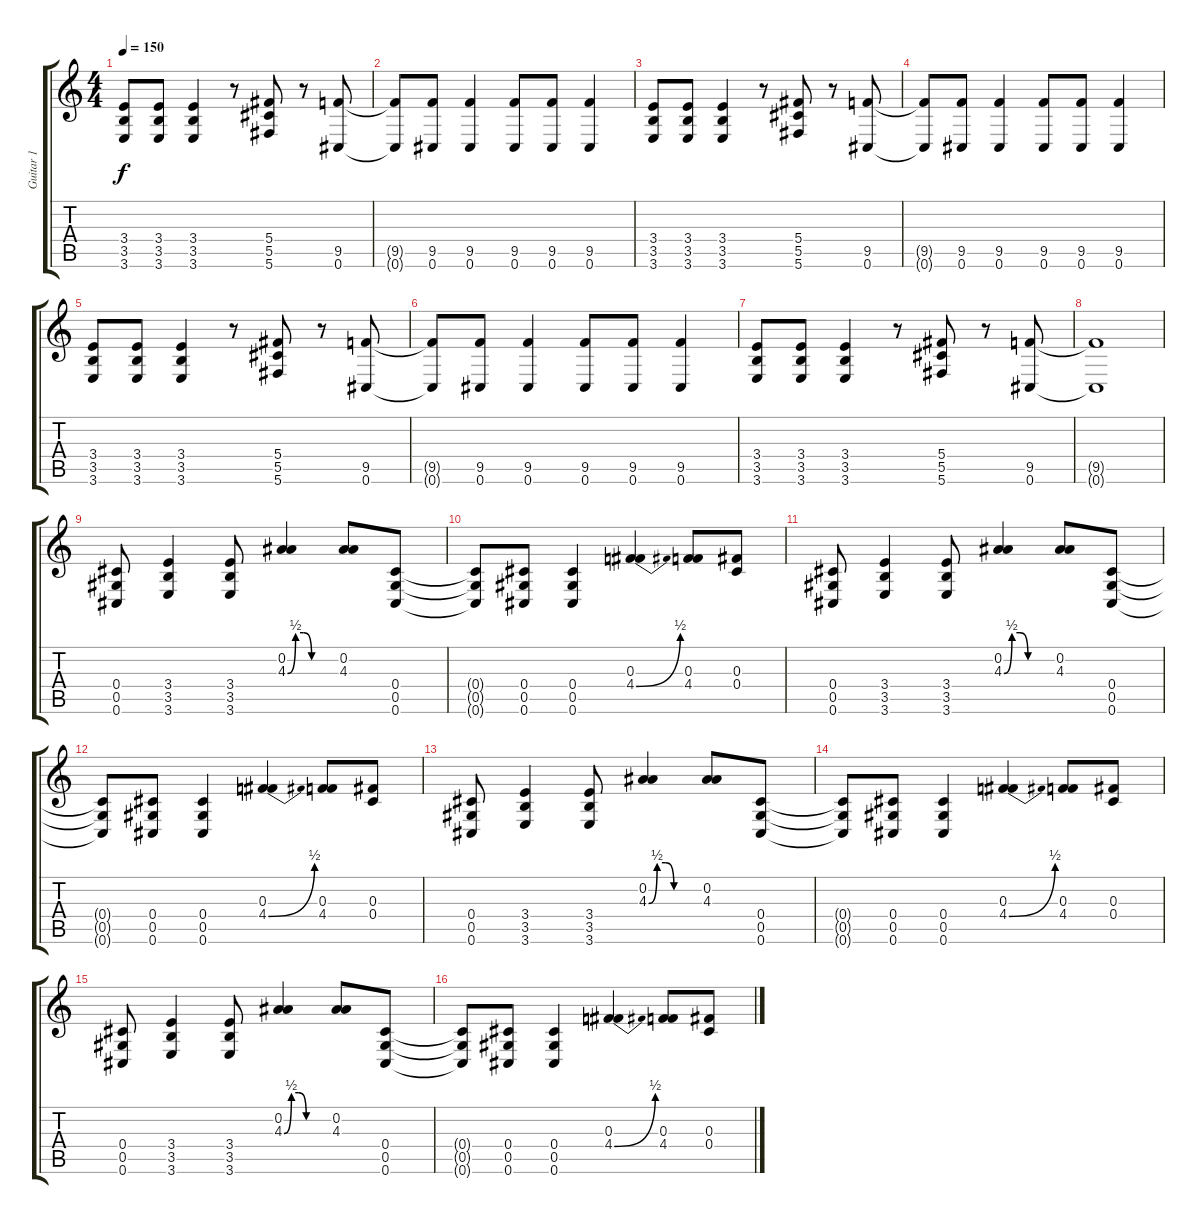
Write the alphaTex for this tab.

\track ("Guitar 1" "Guitar 1") {instrument overdrivenguitar}
\staff {score tabs}
\tuning (Eb4 Bb3 Gb3 Db3 Ab2 Db2) {hide}
\ts (4 4)
\tempo 150
\clef g2
\ks c
(3.4 3.5 3.6).8{dy f} (3.4 3.5 3.6).8 (3.4 3.5 3.6).4 r.8 (5.4 5.5 5.6).8 r.8 (9.5 0.6).8 |
(9.5{t} 0.6{t}).8 (9.5 0.6).8 (9.5 0.6).4 (9.5 0.6).8 (9.5 0.6).8 (9.5 0.6).4 |
(3.4 3.5 3.6).8 (3.4 3.5 3.6).8 (3.4 3.5 3.6).4 r.8 (5.4 5.5 5.6).8 r.8 (9.5 0.6).8 |
(9.5{t} 0.6{t}).8 (9.5 0.6).8 (9.5 0.6).4 (9.5 0.6).8 (9.5 0.6).8 (9.5 0.6).4 |
(3.4 3.5 3.6).8 (3.4 3.5 3.6).8 (3.4 3.5 3.6).4 r.8 (5.4 5.5 5.6).8 r.8 (9.5 0.6).8 |
(9.5{t} 0.6{t}).8 (9.5 0.6).8 (9.5 0.6).4 (9.5 0.6).8 (9.5 0.6).8 (9.5 0.6).4 |
(3.4 3.5 3.6).8 (3.4 3.5 3.6).8 (3.4 3.5 3.6).4 r.8 (5.4 5.5 5.6).8 r.8 (9.5 0.6).8 |
(9.5{t} 0.6{t}).1 |
(0.4 0.5 0.6).8 (3.4 3.5 3.6).4 (3.4 3.5 3.6).8 (0.2 4.3{be (custom 0 0 10 2 20 2 30 0 60 0)}).4 (0.2 4.3).8 (0.4 0.5 0.6).8 |
(0.4{t} 0.5{t} 0.6{t}).8 (0.4 0.5 0.6).8 (0.4 0.5 0.6).4 (0.3 4.4{be (bend 0 0 60 2)}).4 (0.3 4.4).8 (0.3 0.4).8 |
(0.4 0.5 0.6).8 (3.4 3.5 3.6).4 (3.4 3.5 3.6).8 (0.2 4.3{be (custom 0 0 10 2 20 2 30 0 60 0)}).4 (0.2 4.3).8 (0.4 0.5 0.6).8 |
(0.4{t} 0.5{t} 0.6{t}).8 (0.4 0.5 0.6).8 (0.4 0.5 0.6).4 (0.3 4.4{be (bend 0 0 60 2)}).4 (0.3 4.4).8 (0.3 0.4).8 |
(0.4 0.5 0.6).8 (3.4 3.5 3.6).4 (3.4 3.5 3.6).8 (0.2 4.3{be (custom 0 0 10 2 20 2 30 0 60 0)}).4 (0.2 4.3).8 (0.4 0.5 0.6).8 |
(0.4{t} 0.5{t} 0.6{t}).8 (0.4 0.5 0.6).8 (0.4 0.5 0.6).4 (0.3 4.4{be (bend 0 0 60 2)}).4 (0.3 4.4).8 (0.3 0.4).8 |
(0.4 0.5 0.6).8 (3.4 3.5 3.6).4 (3.4 3.5 3.6).8 (0.2 4.3{be (custom 0 0 10 2 20 2 30 0 60 0)}).4 (0.2 4.3).8 (0.4 0.5 0.6).8 |
(0.4{t} 0.5{t} 0.6{t}).8 (0.4 0.5 0.6).8 (0.4 0.5 0.6).4 (0.3 4.4{be (bend 0 0 60 2)}).4 (0.3 4.4).8 (0.3 0.4).8
